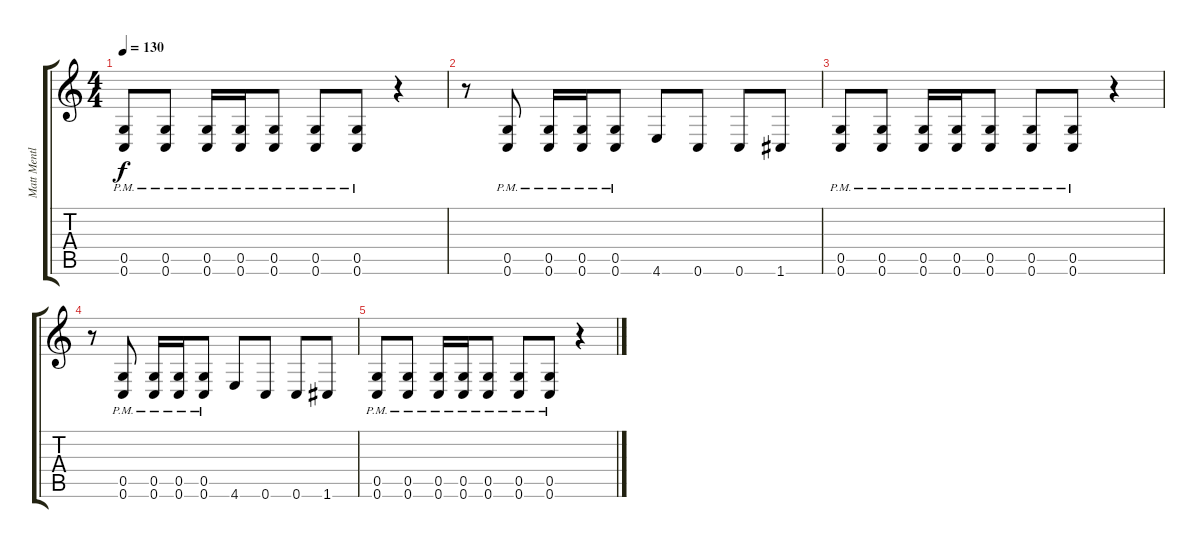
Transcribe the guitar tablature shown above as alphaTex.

\track ("Matt Mentley" "Matt Mentl") {instrument distortionguitar}
\staff {score tabs}
\tuning (D4 A3 F3 C3 G2 C2) {hide}
\ts (4 4)
\tempo 130
\clef g2
\ks c
(0.5{pm} 0.6{pm}).8{dy f} (0.5{pm} 0.6{pm}).8 (0.5{pm} 0.6{pm}).16 (0.5{pm} 0.6{pm}).16 (0.5{pm} 0.6{pm}).8 (0.5{pm} 0.6{pm}).8 (0.5{pm} 0.6{pm}).8 r.4 |
r.8 (0.5{pm} 0.6{pm}).8 (0.5{pm} 0.6{pm}).16 (0.5{pm} 0.6{pm}).16 (0.5{pm} 0.6{pm}).8 4.6.8 0.6.8 0.6.8 1.6.8 |
(0.5{pm} 0.6{pm}).8 (0.5{pm} 0.6{pm}).8 (0.5{pm} 0.6{pm}).16 (0.5{pm} 0.6{pm}).16 (0.5{pm} 0.6{pm}).8 (0.5{pm} 0.6{pm}).8 (0.5{pm} 0.6{pm}).8 r.4 |
r.8 (0.5{pm} 0.6{pm}).8 (0.5{pm} 0.6{pm}).16 (0.5{pm} 0.6{pm}).16 (0.5{pm} 0.6{pm}).8 4.6.8 0.6.8 0.6.8 1.6.8 |
(0.5{pm} 0.6{pm}).8 (0.5{pm} 0.6{pm}).8 (0.5{pm} 0.6{pm}).16 (0.5{pm} 0.6{pm}).16 (0.5{pm} 0.6{pm}).8 (0.5{pm} 0.6{pm}).8 (0.5{pm} 0.6{pm}).8 r.4
